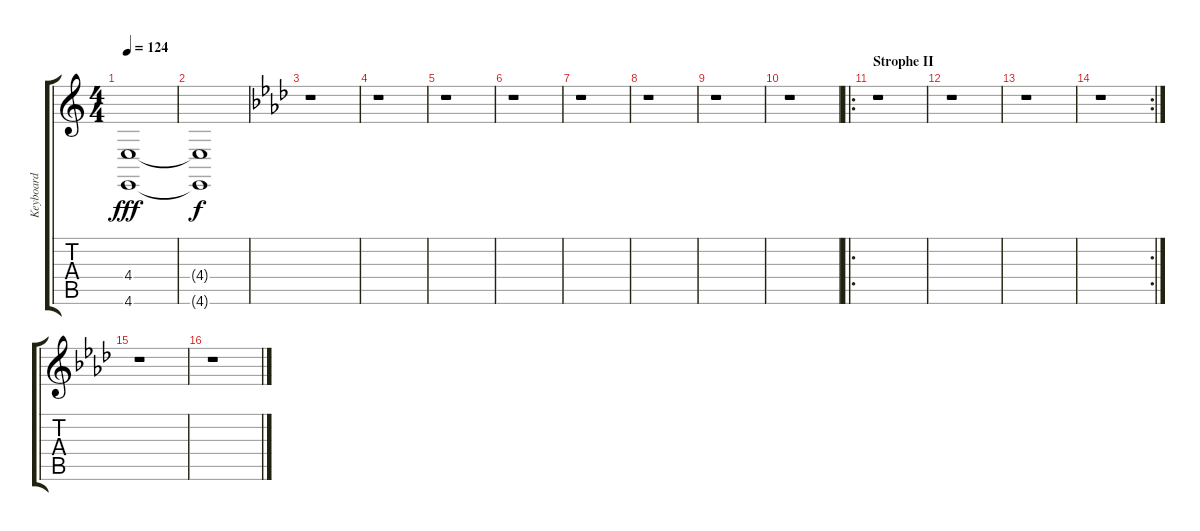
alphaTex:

\track ("Keyboard" "Keyboard") {instrument pad1newage}
\staff {score tabs}
\tuning (D4 A3 F3 C3 G2 C2) {hide}
\ts (4 4)
\tempo 124
\clef g2
\ks c
(4.4 4.6).1{dy fff} |
(4.4{t} 4.6{t}).1{dy f} |
\ks ab
r.1 |
r.1 |
r.1 |
r.1 |
r.1 |
r.1 |
r.1 |
r.1 |
\ro
\section ("" "Strophe II")
r.1 |
r.1 |
r.1 |
\rc 2
r.1 |
r.1 |
r.1
